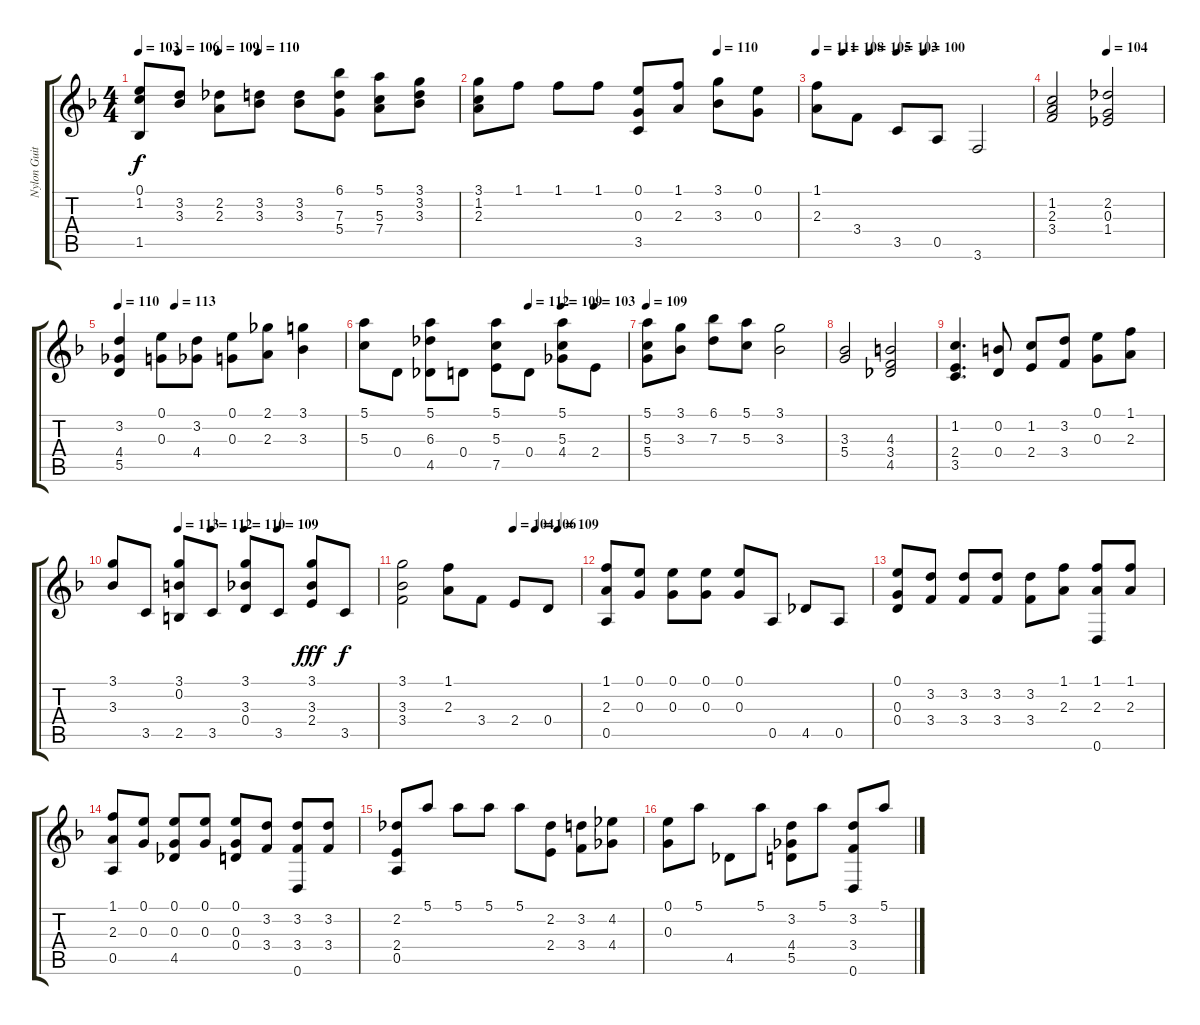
\track ("Nylon Guitar" "Nylon Guit") {instrument acousticguitarnylon}
\staff {score tabs}
\tuning (E4 B3 G3 D3 A2 D2) {hide}
\ts (4 4)
\tempo 103
\tempo (106 0.125)
\tempo (109 0.25)
\tempo (110 0.375)
\clef g2
\ks f
(0.1 1.2 1.5).8{dy f volume 12} (3.2 3.3).8{volume 13} (2.2 2.3).8{volume 13} (3.2 3.3).8{volume 13} (3.2 3.3).8{volume 14} (6.1 7.3 5.4).8 (5.1 5.3 7.4).8 (3.1 3.2 3.3).8 |
\tempo (110 0.75)
(3.1 1.2 2.3).8 1.1.8 1.1.8 1.1.8 (0.1 0.3 3.5).8 (1.1 2.3).8 (3.1 3.3).8{volume 14} (0.1 0.3).8{volume 13} |
\tempo 111
\tempo (108 0.125)
\tempo (105 0.25)
\tempo (103 0.375)
\tempo (100 0.5)
(1.1 2.3).8{volume 13} 3.4.8{volume 13} 3.5.8{volume 13} 0.5.8{volume 13} 3.6.2{volume 12} |
\tempo (104 0.5)
(1.2 2.3 3.4).2{volume 12} (2.2 0.3 1.4).2 |
\tempo 110
\tempo (113 0.25)
(3.2 4.4 5.5).4 (0.1 0.3).8 (3.2 4.4).8 (0.1 0.3).8 (2.1 2.3).8 (3.1 3.3).4 |
\tempo (112 0.625)
\tempo (109 0.75)
\tempo (103 0.875)
(5.1 5.3).8 0.4.8 (5.1 6.3 4.5).8 0.4.8 (5.1 5.3 7.5).8 0.4.8 (5.1 5.3 4.4).8 2.4.8 |
\tempo 109
(5.1 5.3 5.4).8 (3.1 3.3).8 (6.1 7.3).8 (5.1 5.3).8 (3.1 3.3).2 |
(3.3 5.4).2 (4.3 3.4 4.5).2 |
(1.2 2.4 3.5).4{d} (0.2 0.4).8 (1.2 2.4).8 (3.2 3.4).8 (0.1 0.3).8 (1.1 2.3).8 |
\tempo (113 0.25)
\tempo (112 0.375)
\tempo (110 0.5)
\tempo (109 0.625)
(3.1 3.3).8 3.5.8 (3.1 0.2 2.5).8 3.5.8 (3.1 3.3 0.4).8 3.5.8 (3.1 3.3 2.4).8{dy fff} 3.5.8{dy f} |
\tempo (104 0.625)
\tempo (106 0.75)
\tempo (109 0.875)
(3.1 3.3 3.4).2 (1.1 2.3).8 3.4.8 2.4.8 0.4.8 |
(1.1 2.3 0.5).8 (0.1 0.3).8 (0.1 0.3).8 (0.1 0.3).8 (0.1 0.3).8 0.5.8 4.5.8 0.5.8 |
(0.1 0.3 0.4).8 (3.2 3.4).8 (3.2 3.4).8 (3.2 3.4).8 (3.2 3.4).8 (1.1 2.3).8 (1.1 2.3 0.6).8 (1.1 2.3).8 |
(1.1 2.3 0.5).8 (0.1 0.3).8 (0.1 0.3 4.5).8 (0.1 0.3).8 (0.1 0.3 0.4).8 (3.2 3.4).8 (3.2 3.4 0.6).8 (3.2 3.4).8 |
(2.2 2.4 0.5).8 5.1.8 5.1.8 5.1.8 5.1.8{volume 12} (2.2 2.4).8{volume 12} (3.2 3.4).8{volume 11} (4.2 4.4).8 |
(0.1 0.3).8 5.1.8 4.5.8 5.1.8 (3.2 4.4 5.5).8 5.1.8 (3.2 3.4 0.6).8 5.1.8
